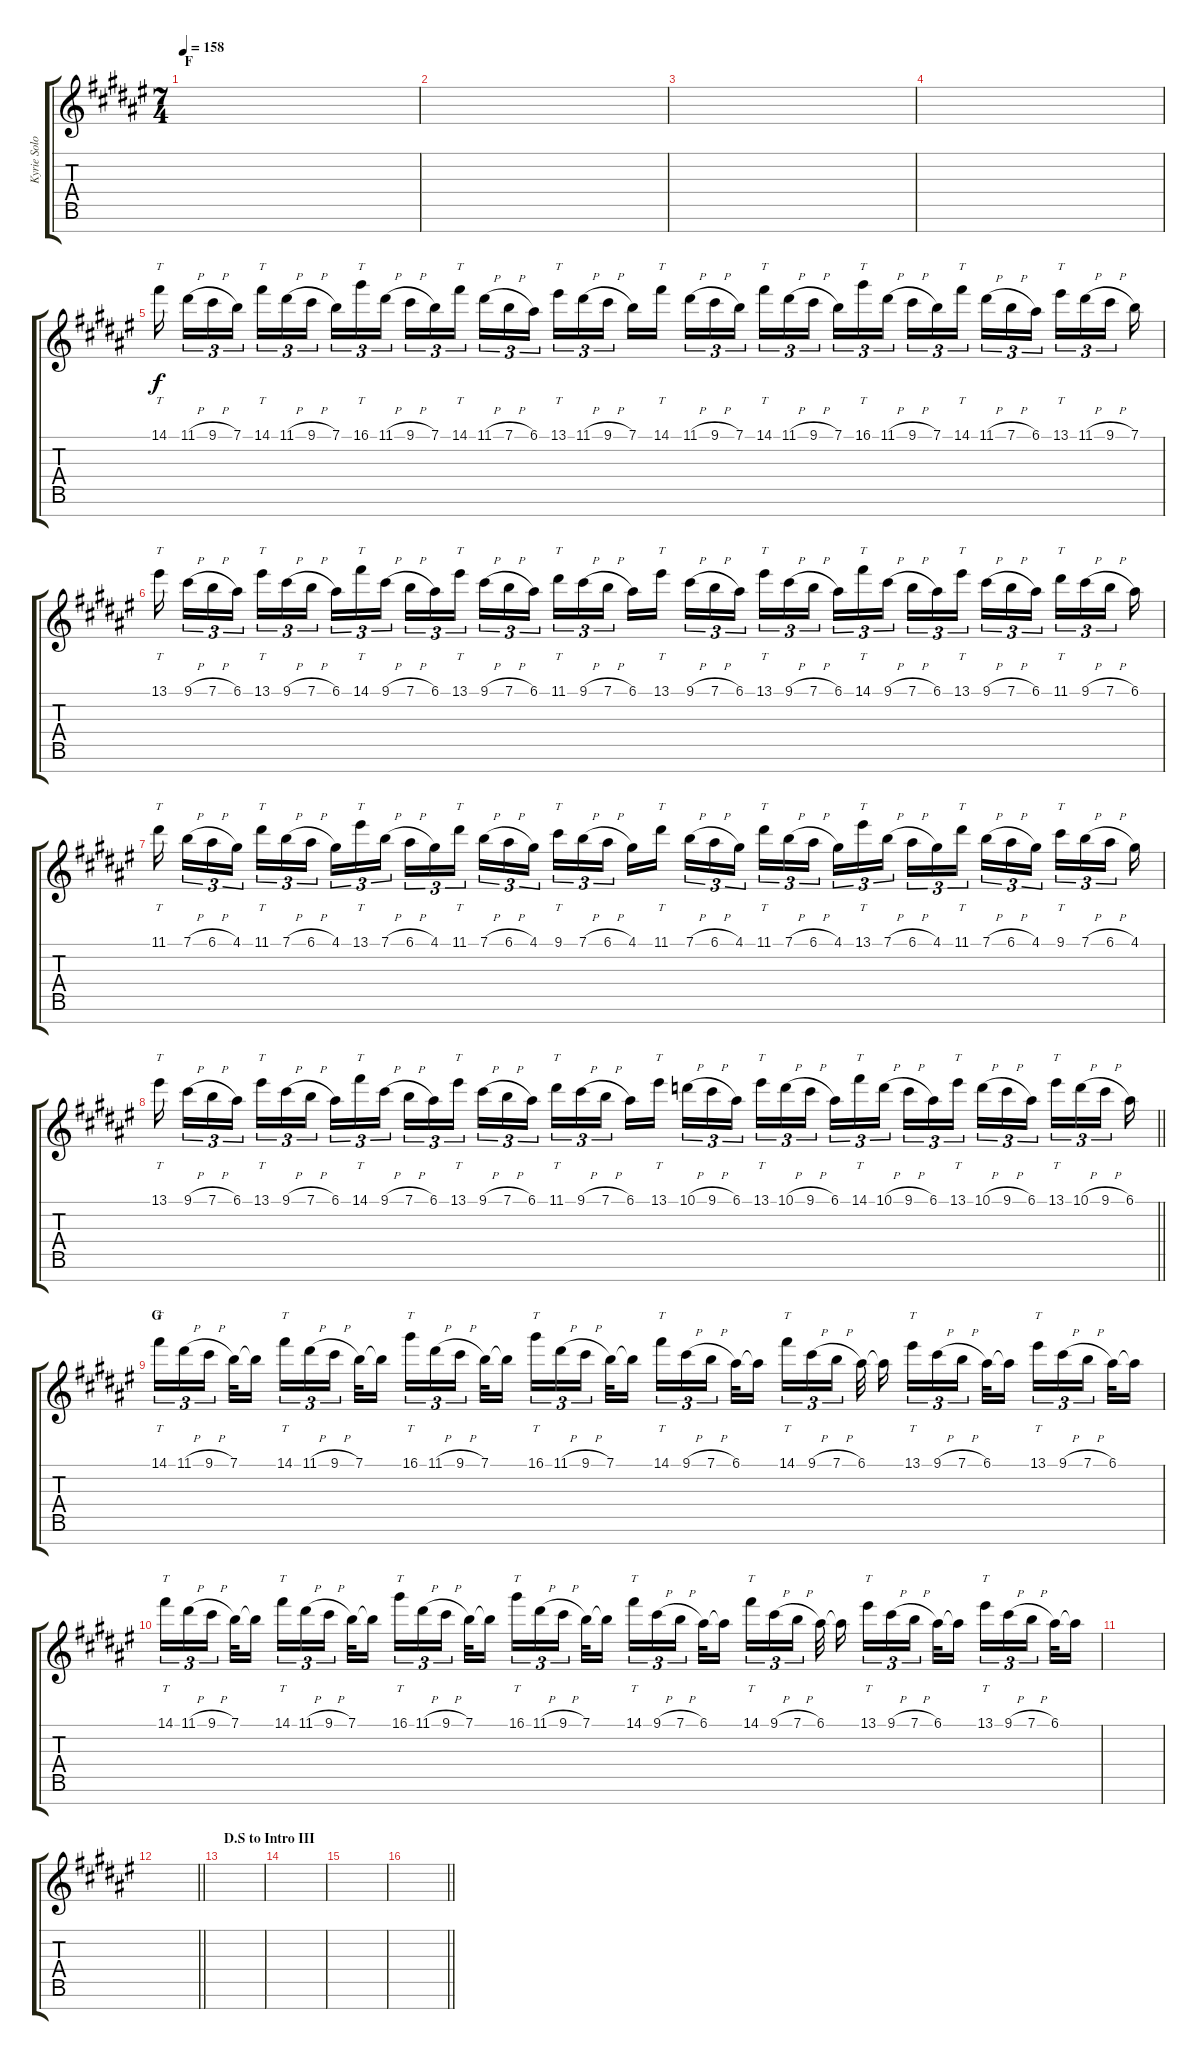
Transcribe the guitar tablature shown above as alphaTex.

\track ("Kyrie Solo Harmony" "Kyrie Solo") {instrument overdrivenguitar}
\staff {score tabs}
\tuning (E4 B3 G3 D3 A2 E2 B1) {hide}
\ts (7 4)
\section ("" "F")
\tempo 158
\clef g2
\ks d#minor
|
|
|
|
14.1.16{tt beam splitsecondary} 11.1{h}.16{tu (3 2)} 9.1{h}.16{tu (3 2)} 7.1.16{tu (3 2) beam splitsecondary} 14.1.16{tt tu (3 2)} 11.1{h}.16{tu (3 2) beam merge} 9.1{h}.16{tu (3 2) beam splitsecondary} 7.1.16{tu (3 2)} 16.1.16{tt tu (3 2)} 11.1{h}.16{tu (3 2) beam splitsecondary} 9.1{h}.16{tu (3 2)} 7.1.16{tu (3 2) beam merge} 14.1.16{tt tu (3 2) beam splitsecondary} 11.1{h}.16{tu (3 2)} 7.1{h}.16{tu (3 2)} 6.1.16{tu (3 2) beam splitsecondary} 13.1.16{tt tu (3 2)} 11.1{h}.16{tu (3 2) beam merge} 9.1{h}.16{tu (3 2) beam splitsecondary} 7.1.16 14.1.16{tt beam splitsecondary} 11.1{h}.16{tu (3 2)} 9.1{h}.16{tu (3 2) beam merge} 7.1.16{tu (3 2) beam splitsecondary} 14.1.16{tt tu (3 2)} 11.1{h}.16{tu (3 2) beam merge} 9.1{h}.16{tu (3 2) beam splitsecondary} 7.1.16{tu (3 2)} 16.1.16{tt tu (3 2) beam merge} 11.1{h}.16{tu (3 2) beam splitsecondary} 9.1{h}.16{tu (3 2)} 7.1.16{tu (3 2) beam merge} 14.1.16{tt tu (3 2) beam splitsecondary} 11.1{h}.16{tu (3 2)} 7.1{h}.16{tu (3 2) beam merge} 6.1.16{tu (3 2) beam splitsecondary} 13.1.16{tt tu (3 2)} 11.1{h}.16{tu (3 2) beam merge} 9.1{h}.16{tu (3 2) beam splitsecondary} 7.1.16 |
13.1.16{tt beam splitsecondary} 9.1{h}.16{tu (3 2)} 7.1{h}.16{tu (3 2)} 6.1.16{tu (3 2) beam splitsecondary} 13.1.16{tt tu (3 2)} 9.1{h}.16{tu (3 2) beam merge} 7.1{h}.16{tu (3 2) beam splitsecondary} 6.1.16{tu (3 2)} 14.1.16{tt tu (3 2)} 9.1{h}.16{tu (3 2) beam splitsecondary} 7.1{h}.16{tu (3 2)} 6.1.16{tu (3 2) beam merge} 13.1.16{tt tu (3 2) beam splitsecondary} 9.1{h}.16{tu (3 2)} 7.1{h}.16{tu (3 2)} 6.1.16{tu (3 2) beam splitsecondary} 11.1.16{tt tu (3 2)} 9.1{h}.16{tu (3 2) beam merge} 7.1{h}.16{tu (3 2) beam splitsecondary} 6.1.16 13.1.16{tt beam splitsecondary} 9.1{h}.16{tu (3 2)} 7.1{h}.16{tu (3 2) beam merge} 6.1.16{tu (3 2) beam splitsecondary} 13.1.16{tt tu (3 2)} 9.1{h}.16{tu (3 2) beam merge} 7.1{h}.16{tu (3 2) beam splitsecondary} 6.1.16{tu (3 2)} 14.1.16{tt tu (3 2) beam merge} 9.1{h}.16{tu (3 2) beam splitsecondary} 7.1{h}.16{tu (3 2)} 6.1.16{tu (3 2) beam merge} 13.1.16{tt tu (3 2) beam splitsecondary} 9.1{h}.16{tu (3 2)} 7.1{h}.16{tu (3 2) beam merge} 6.1.16{tu (3 2) beam splitsecondary} 11.1.16{tt tu (3 2)} 9.1{h}.16{tu (3 2) beam merge} 7.1{h}.16{tu (3 2) beam splitsecondary} 6.1.16 |
11.1.16{tt beam splitsecondary} 7.1{h}.16{tu (3 2)} 6.1{h}.16{tu (3 2)} 4.1.16{tu (3 2) beam splitsecondary} 11.1.16{tt tu (3 2)} 7.1{h}.16{tu (3 2) beam merge} 6.1{h}.16{tu (3 2) beam splitsecondary} 4.1.16{tu (3 2)} 13.1.16{tt tu (3 2)} 7.1{h}.16{tu (3 2) beam splitsecondary} 6.1{h}.16{tu (3 2)} 4.1.16{tu (3 2) beam merge} 11.1.16{tt tu (3 2) beam splitsecondary} 7.1{h}.16{tu (3 2)} 6.1{h}.16{tu (3 2)} 4.1.16{tu (3 2) beam splitsecondary} 9.1.16{tt tu (3 2)} 7.1{h}.16{tu (3 2) beam merge} 6.1{h}.16{tu (3 2) beam splitsecondary} 4.1.16 11.1.16{tt beam splitsecondary} 7.1{h}.16{tu (3 2)} 6.1{h}.16{tu (3 2) beam merge} 4.1.16{tu (3 2) beam splitsecondary} 11.1.16{tt tu (3 2)} 7.1{h}.16{tu (3 2) beam merge} 6.1{h}.16{tu (3 2) beam splitsecondary} 4.1.16{tu (3 2)} 13.1.16{tt tu (3 2) beam merge} 7.1{h}.16{tu (3 2) beam splitsecondary} 6.1{h}.16{tu (3 2)} 4.1.16{tu (3 2) beam merge} 11.1.16{tt tu (3 2) beam splitsecondary} 7.1{h}.16{tu (3 2)} 6.1{h}.16{tu (3 2) beam merge} 4.1.16{tu (3 2) beam splitsecondary} 9.1.16{tt tu (3 2)} 7.1{h}.16{tu (3 2) beam merge} 6.1{h}.16{tu (3 2) beam splitsecondary} 4.1.16 |
\barLineRight lightlight
13.1.16{tt beam splitsecondary} 9.1{h}.16{tu (3 2)} 7.1{h}.16{tu (3 2)} 6.1.16{tu (3 2) beam splitsecondary} 13.1.16{tt tu (3 2)} 9.1{h}.16{tu (3 2) beam merge} 7.1{h}.16{tu (3 2) beam splitsecondary} 6.1.16{tu (3 2)} 14.1.16{tt tu (3 2)} 9.1{h}.16{tu (3 2) beam splitsecondary} 7.1{h}.16{tu (3 2)} 6.1.16{tu (3 2) beam merge} 13.1.16{tt tu (3 2) beam splitsecondary} 9.1{h}.16{tu (3 2)} 7.1{h}.16{tu (3 2)} 6.1.16{tu (3 2) beam splitsecondary} 11.1.16{tt tu (3 2)} 9.1{h}.16{tu (3 2) beam merge} 7.1{h}.16{tu (3 2) beam splitsecondary} 6.1.16 13.1.16{tt beam splitsecondary} 10.1{h}.16{tu (3 2)} 9.1{h}.16{tu (3 2) beam merge} 6.1.16{tu (3 2) beam splitsecondary} 13.1.16{tt tu (3 2)} 10.1{h}.16{tu (3 2) beam merge} 9.1{h}.16{tu (3 2) beam splitsecondary} 6.1.16{tu (3 2)} 14.1.16{tt tu (3 2) beam merge} 10.1{h}.16{tu (3 2) beam splitsecondary} 9.1{h}.16{tu (3 2)} 6.1.16{tu (3 2) beam merge} 13.1.16{tt tu (3 2) beam splitsecondary} 10.1{h}.16{tu (3 2)} 9.1{h}.16{tu (3 2) beam merge} 6.1.16{tu (3 2) beam splitsecondary} 13.1.16{tt tu (3 2)} 10.1{h}.16{tu (3 2) beam merge} 9.1{h}.16{tu (3 2) beam splitsecondary} 6.1.16 |
\section ("" "G")
14.1.16{tt tu (3 2)} 11.1{h}.16{tu (3 2)} 9.1{h}.16{tu (3 2) beam splitsecondary} 7.1.32 7.1{t}.16{beam splitsecondary} 14.1.16{tt tu (3 2)} 11.1{h}.16{tu (3 2)} 9.1{h}.16{tu (3 2) beam splitsecondary} 7.1.32 7.1{t}.16{beam splitsecondary} 16.1.16{tt tu (3 2)} 11.1{h}.16{tu (3 2)} 9.1{h}.16{tu (3 2) beam splitsecondary} 7.1.32 7.1{t}.16{beam splitsecondary} 16.1.16{tt tu (3 2)} 11.1{h}.16{tu (3 2)} 9.1{h}.16{tu (3 2)} 7.1.32 7.1{t}.16{beam splitsecondary} 14.1.16{tt tu (3 2)} 9.1{h}.16{tu (3 2)} 7.1{h}.16{tu (3 2)} 6.1.32 6.1{t}.16{beam splitsecondary} 14.1.16{tt tu (3 2)} 9.1{h}.16{tu (3 2)} 7.1{h}.16{tu (3 2) beam splitsecondary} 6.1.32 6.1{t}.16{beam splitsecondary} 13.1.16{tt tu (3 2)} 9.1{h}.16{tu (3 2)} 7.1{h}.16{tu (3 2) beam splitsecondary} 6.1.32 6.1{t}.16 13.1.16{tt tu (3 2)} 9.1{h}.16{tu (3 2)} 7.1{h}.16{tu (3 2) beam splitsecondary} 6.1.32 6.1{t}.16 |
14.1.16{tt tu (3 2)} 11.1{h}.16{tu (3 2)} 9.1{h}.16{tu (3 2) beam splitsecondary} 7.1.32 7.1{t}.16{beam splitsecondary} 14.1.16{tt tu (3 2)} 11.1{h}.16{tu (3 2)} 9.1{h}.16{tu (3 2) beam splitsecondary} 7.1.32 7.1{t}.16{beam splitsecondary} 16.1.16{tt tu (3 2)} 11.1{h}.16{tu (3 2)} 9.1{h}.16{tu (3 2) beam splitsecondary} 7.1.32 7.1{t}.16{beam splitsecondary} 16.1.16{tt tu (3 2)} 11.1{h}.16{tu (3 2)} 9.1{h}.16{tu (3 2)} 7.1.32 7.1{t}.16{beam splitsecondary} 14.1.16{tt tu (3 2)} 9.1{h}.16{tu (3 2)} 7.1{h}.16{tu (3 2)} 6.1.32 6.1{t}.16{beam splitsecondary} 14.1.16{tt tu (3 2)} 9.1{h}.16{tu (3 2)} 7.1{h}.16{tu (3 2) beam splitsecondary} 6.1.32 6.1{t}.16{beam splitsecondary} 13.1.16{tt tu (3 2)} 9.1{h}.16{tu (3 2)} 7.1{h}.16{tu (3 2) beam splitsecondary} 6.1.32 6.1{t}.16 13.1.16{tt tu (3 2)} 9.1{h}.16{tu (3 2)} 7.1{h}.16{tu (3 2) beam splitsecondary} 6.1.32 6.1{t}.16 |
|
\barLineRight lightlight
|
\section ("" "D.S to Intro III")
|
|
|
\barLineRight lightlight
